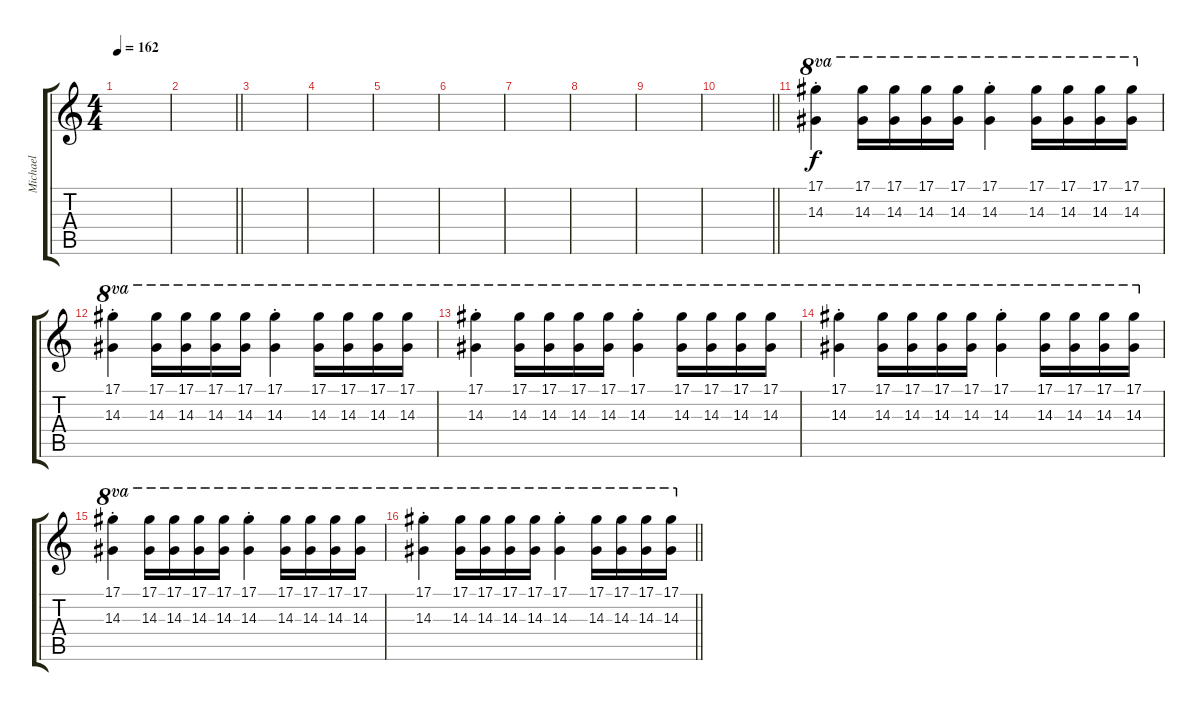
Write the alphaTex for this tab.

\track ("Michael" "Michael") {instrument distortionguitar}
\staff {score tabs}
\tuning (Eb4 Bb3 Gb3 Db3 Ab2 Eb2) {hide}
\ts (4 4)
\tempo 162
\clef g2
\ks aminor
|
\barLineRight lightlight
|
|
|
|
|
|
|
|
\barLineRight lightlight
|
(17.1{st} 14.3{st}).4{ot 8va} (17.1 14.3).16{ot 8va} (17.1 14.3).16{ot 8va} (17.1 14.3).16{ot 8va} (17.1 14.3).16{ot 8va} (17.1{st} 14.3{st}).4{ot 8va} (17.1 14.3).16{ot 8va} (17.1 14.3).16{ot 8va} (17.1 14.3).16{ot 8va} (17.1 14.3).16{ot 8va} |
(17.1{st} 14.3{st}).4{ot 8va} (17.1 14.3).16{ot 8va} (17.1 14.3).16{ot 8va} (17.1 14.3).16{ot 8va} (17.1 14.3).16{ot 8va} (17.1{st} 14.3{st}).4{ot 8va} (17.1 14.3).16{ot 8va} (17.1 14.3).16{ot 8va} (17.1 14.3).16{ot 8va} (17.1 14.3).16{ot 8va} |
(17.1{st} 14.3{st}).4{ot 8va} (17.1 14.3).16{ot 8va} (17.1 14.3).16{ot 8va} (17.1 14.3).16{ot 8va} (17.1 14.3).16{ot 8va} (17.1{st} 14.3{st}).4{ot 8va} (17.1 14.3).16{ot 8va} (17.1 14.3).16{ot 8va} (17.1 14.3).16{ot 8va} (17.1 14.3).16{ot 8va} |
(17.1{st} 14.3{st}).4{ot 8va} (17.1 14.3).16{ot 8va} (17.1 14.3).16{ot 8va} (17.1 14.3).16{ot 8va} (17.1 14.3).16{ot 8va} (17.1{st} 14.3{st}).4{ot 8va} (17.1 14.3).16{ot 8va} (17.1 14.3).16{ot 8va} (17.1 14.3).16{ot 8va} (17.1 14.3).16{ot 8va} |
(17.1{st} 14.3{st}).4{ot 8va} (17.1 14.3).16{ot 8va} (17.1 14.3).16{ot 8va} (17.1 14.3).16{ot 8va} (17.1 14.3).16{ot 8va} (17.1{st} 14.3{st}).4{ot 8va} (17.1 14.3).16{ot 8va} (17.1 14.3).16{ot 8va} (17.1 14.3).16{ot 8va} (17.1 14.3).16{ot 8va} |
\barLineRight lightlight
(17.1{st} 14.3{st}).4{ot 8va} (17.1 14.3).16{ot 8va} (17.1 14.3).16{ot 8va} (17.1 14.3).16{ot 8va} (17.1 14.3).16{ot 8va} (17.1{st} 14.3{st}).4{ot 8va} (17.1 14.3).16{ot 8va} (17.1 14.3).16{ot 8va} (17.1 14.3).16{ot 8va} (17.1 14.3).16{ot 8va}
